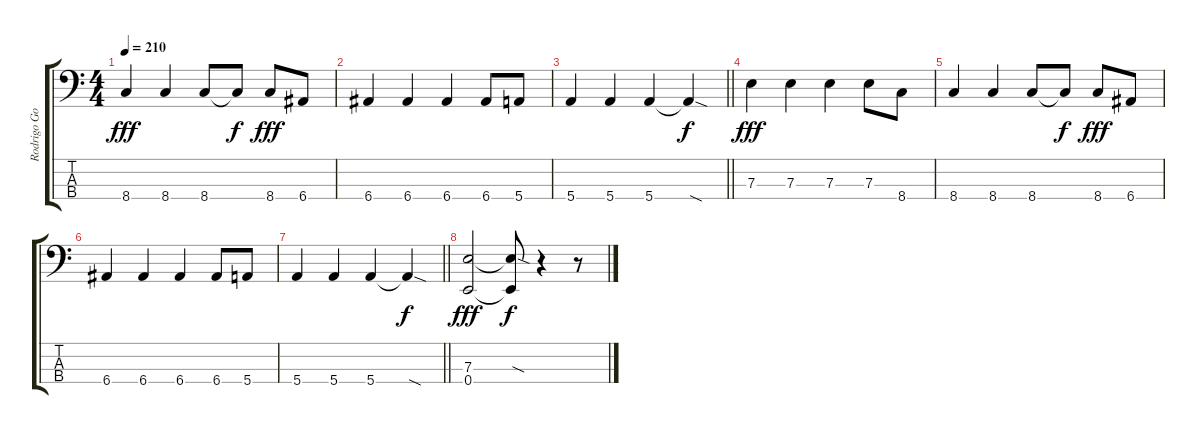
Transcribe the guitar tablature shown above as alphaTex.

\track ("Rodrigo Gonzalez" "Rodrigo Go") {instrument electricbassfinger}
\staff {score tabs}
\tuning (G2 D2 A1 E1) {hide}
\ts (4 4)
\tempo 210
\clef f4
\ks c
8.4.4{dy fff} 8.4.4 8.4.8 8.4{t}.8{dy f} 8.4.8{dy fff} 6.4.8 |
6.4.4 6.4.4 6.4.4 6.4.8 5.4.8 |
\barLineRight lightlight
5.4.4 5.4.4 5.4.4 5.4{sod t}.4{dy f} |
7.3.4{dy fff} 7.3.4 7.3.4 7.3.8 8.4.8 |
8.4.4 8.4.4 8.4.8 8.4{t}.8{dy f} 8.4.8{dy fff} 6.4.8 |
6.4.4 6.4.4 6.4.4 6.4.8 5.4.8 |
\barLineRight lightlight
5.4.4 5.4.4 5.4.4 5.4{sod t}.4{dy f} |
(7.3 0.4).2{dy fff} (7.3{sod t} 0.4{t}).8{dy f} r.4 r.8
